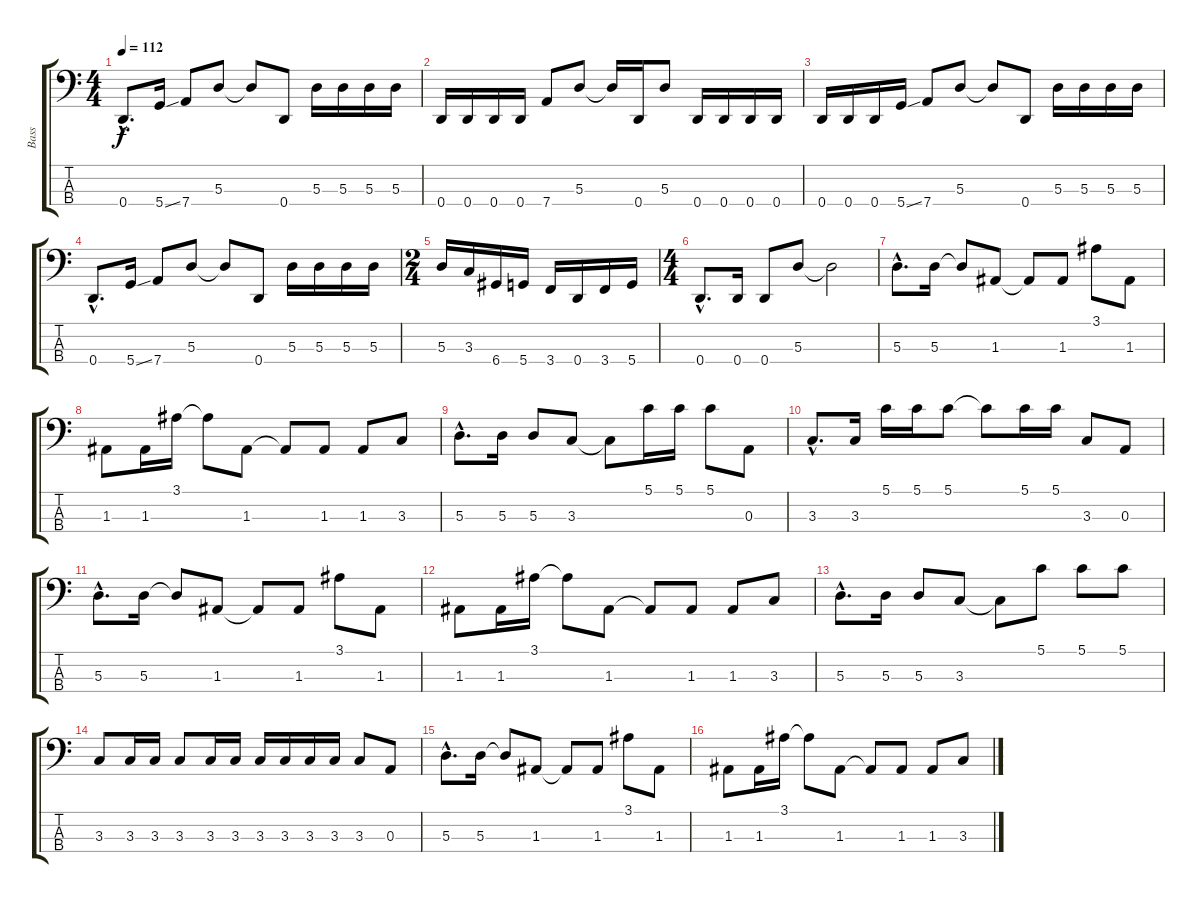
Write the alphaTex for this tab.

\track ("Bass" "Bass") {instrument electricbassfinger}
\staff {score tabs}
\tuning (G2 D2 A1 D1) {hide}
\ts (4 4)
\tempo 112
\clef f4
\ks c
0.4{hac}.8{d dy f} 5.4{ss}.16 7.4.8 5.3.8 5.3{t}.8 0.4.8 5.3.16 5.3.16 5.3.16 5.3.16 |
0.4.16 0.4.16 0.4.16 0.4.16 7.4.8 5.3.8 5.3{t}.16 0.4.16 5.3.8 0.4.16 0.4.16 0.4.16 0.4.16 |
0.4.16 0.4.16 0.4.16 5.4{ss}.16 7.4.8 5.3.8 5.3{t}.8 0.4.8 5.3.16 5.3.16 5.3.16 5.3.16 |
0.4{hac}.8{d} 5.4{ss}.16 7.4.8 5.3.8 5.3{t}.8 0.4.8 5.3.16 5.3.16 5.3.16 5.3.16 |
\ts (2 4)
5.3.16 3.3.16 6.4.16 5.4.16 3.4.16 0.4.16 3.4.16 5.4.16 |
\ts (4 4)
0.4{hac}.8{d} 0.4.16 0.4.8 5.3.8 5.3{t}.2 |
5.3{hac}.8{d} 5.3.16 5.3{t}.8 1.3.8 1.3{t}.8 1.3.8 3.1.8 1.3.8 |
1.3.8 1.3.16 3.1.16 3.1{t}.8 1.3.8 1.3{t}.8 1.3.8 1.3.8 3.3.8 |
5.3{hac}.8{d} 5.3.16 5.3.8 3.3.8 3.3{t}.8 5.1.16 5.1.16 5.1.8 0.3.8 |
3.3{hac}.8{d} 3.3.16 5.1.16 5.1.16 5.1.8 5.1{t}.8 5.1.16 5.1.16 3.3.8 0.3.8 |
5.3{hac}.8{d} 5.3.16 5.3{t}.8 1.3.8 1.3{t}.8 1.3.8 3.1.8 1.3.8 |
1.3.8 1.3.16 3.1.16 3.1{t}.8 1.3.8 1.3{t}.8 1.3.8 1.3.8 3.3.8 |
5.3{hac}.8{d} 5.3.16 5.3.8 3.3.8 3.3{t}.8 5.1.8 5.1.8 5.1.8 |
3.3.8 3.3.16 3.3.16 3.3.8 3.3.16 3.3.16 3.3.16 3.3.16 3.3.16 3.3.16 3.3.8 0.3.8 |
5.3{hac}.8{d} 5.3.16 5.3{t}.8 1.3.8 1.3{t}.8 1.3.8 3.1.8 1.3.8 |
1.3.8 1.3.16 3.1.16 3.1{t}.8 1.3.8 1.3{t}.8 1.3.8 1.3.8 3.3{ss}.8
